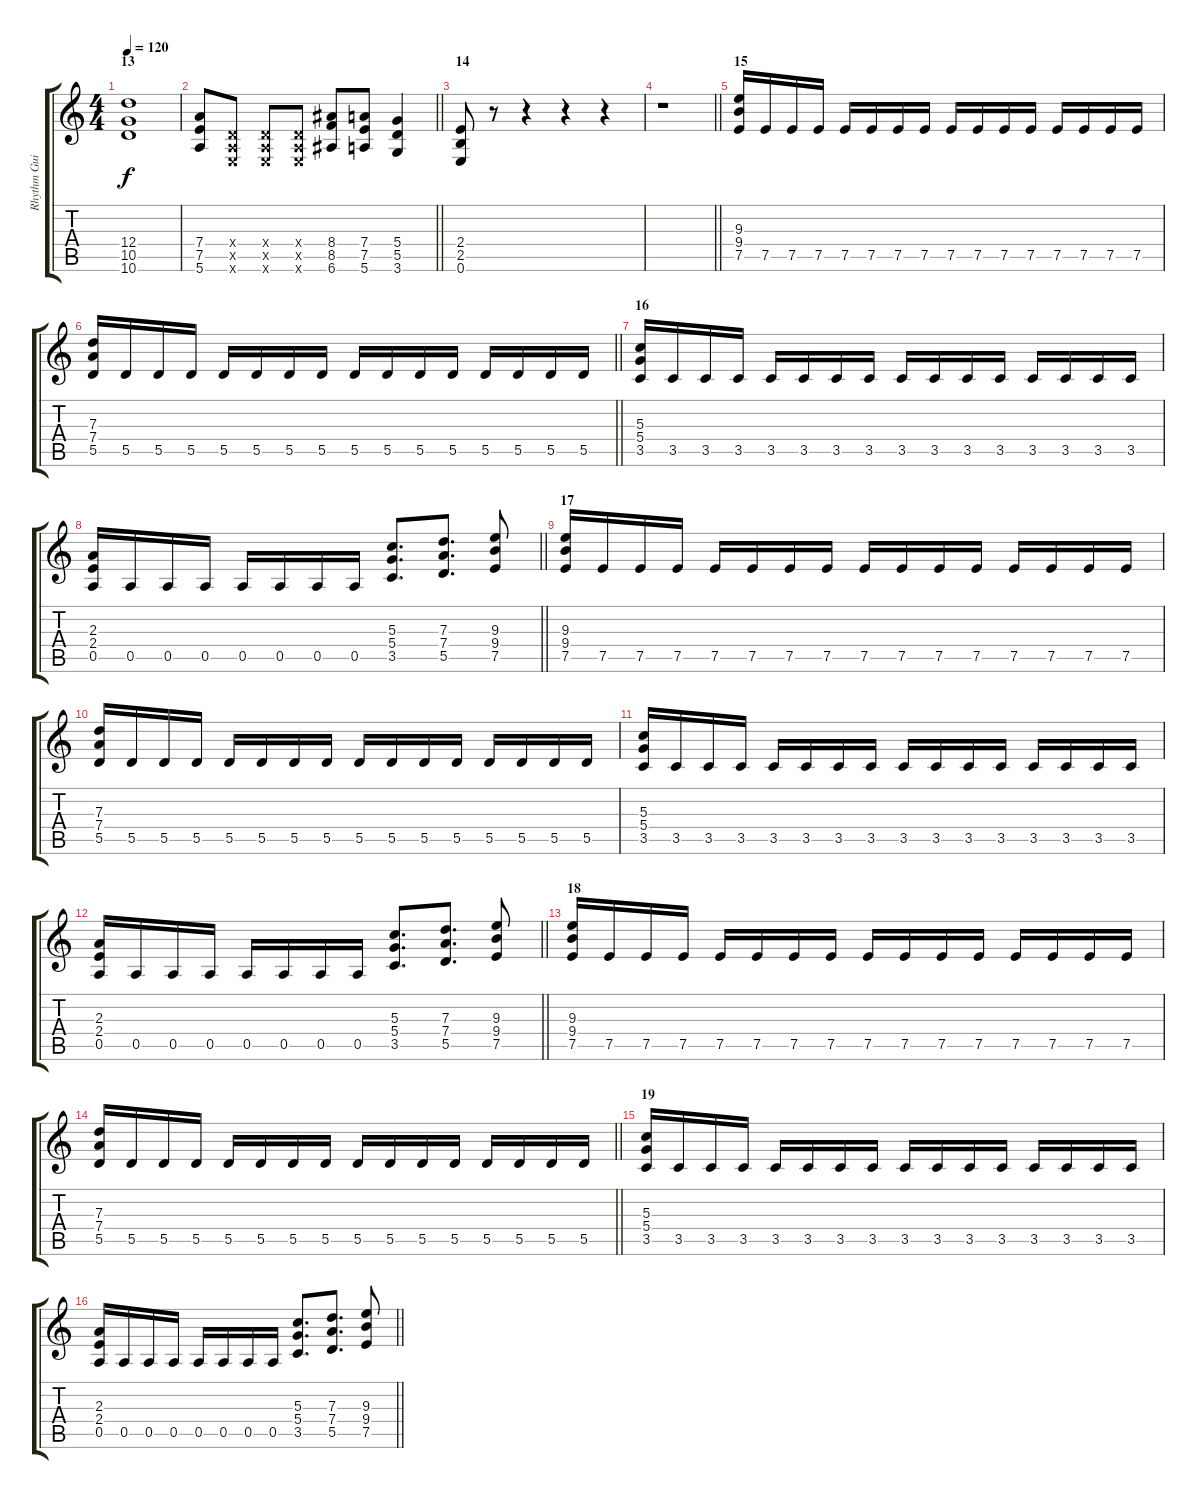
\track ("Rhythm Guitar" "Rhythm Gui") {instrument distortionguitar}
\staff {score tabs}
\tuning (E4 B3 G3 D3 A2 E2) {hide}
\ts (4 4)
\section ("" "13")
\tempo 120
\clef g2
\ks c
(12.4 10.5 10.6).1{dy f} |
\barLineRight lightlight
(7.4 7.5 5.6).8 (0.4{x} 0.5{x} 0.6{x}).8 (0.4{x} 0.5{x} 0.6{x}).8 (0.4{x} 0.5{x} 0.6{x}).8 (8.4 8.5 6.6).8 (7.4 7.5 5.6).8 (5.4 5.5 3.6).4 |
\section ("" "14")
(2.4 2.5 0.6).8 r.8 r.4 r.4 r.4 |
\barLineRight lightlight
r.1 |
\section ("" "15")
(9.3 9.4 7.5).16 7.5.16 7.5.16 7.5.16 7.5.16 7.5.16 7.5.16 7.5.16 7.5.16 7.5.16 7.5.16 7.5.16 7.5.16 7.5.16 7.5.16 7.5.16 |
\barLineRight lightlight
(7.3 7.4 5.5).16 5.5.16 5.5.16 5.5.16 5.5.16 5.5.16 5.5.16 5.5.16 5.5.16 5.5.16 5.5.16 5.5.16 5.5.16 5.5.16 5.5.16 5.5.16 |
\section ("" "16")
(5.3 5.4 3.5).16 3.5.16 3.5.16 3.5.16 3.5.16 3.5.16 3.5.16 3.5.16 3.5.16 3.5.16 3.5.16 3.5.16 3.5.16 3.5.16 3.5.16 3.5.16 |
\barLineRight lightlight
(2.3 2.4 0.5).16 0.5.16 0.5.16 0.5.16 0.5.16 0.5.16 0.5.16 0.5.16 (5.3 5.4 3.5).8{d} (7.3 7.4 5.5).8{d} (9.3 9.4 7.5).8 |
\section ("" "17")
(9.3 9.4 7.5).16 7.5.16 7.5.16 7.5.16 7.5.16 7.5.16 7.5.16 7.5.16 7.5.16 7.5.16 7.5.16 7.5.16 7.5.16 7.5.16 7.5.16 7.5.16 |
(7.3 7.4 5.5).16 5.5.16 5.5.16 5.5.16 5.5.16 5.5.16 5.5.16 5.5.16 5.5.16 5.5.16 5.5.16 5.5.16 5.5.16 5.5.16 5.5.16 5.5.16 |
(5.3 5.4 3.5).16 3.5.16 3.5.16 3.5.16 3.5.16 3.5.16 3.5.16 3.5.16 3.5.16 3.5.16 3.5.16 3.5.16 3.5.16 3.5.16 3.5.16 3.5.16 |
\barLineRight lightlight
(2.3 2.4 0.5).16 0.5.16 0.5.16 0.5.16 0.5.16 0.5.16 0.5.16 0.5.16 (5.3 5.4 3.5).8{d} (7.3 7.4 5.5).8{d} (9.3 9.4 7.5).8 |
\section ("" "18")
(9.3 9.4 7.5).16 7.5.16 7.5.16 7.5.16 7.5.16 7.5.16 7.5.16 7.5.16 7.5.16 7.5.16 7.5.16 7.5.16 7.5.16 7.5.16 7.5.16 7.5.16 |
\barLineRight lightlight
(7.3 7.4 5.5).16 5.5.16 5.5.16 5.5.16 5.5.16 5.5.16 5.5.16 5.5.16 5.5.16 5.5.16 5.5.16 5.5.16 5.5.16 5.5.16 5.5.16 5.5.16 |
\section ("" "19")
(5.3 5.4 3.5).16 3.5.16 3.5.16 3.5.16 3.5.16 3.5.16 3.5.16 3.5.16 3.5.16 3.5.16 3.5.16 3.5.16 3.5.16 3.5.16 3.5.16 3.5.16 |
\barLineRight lightlight
(2.3 2.4 0.5).16 0.5.16 0.5.16 0.5.16 0.5.16 0.5.16 0.5.16 0.5.16 (5.3 5.4 3.5).8{d} (7.3 7.4 5.5).8{d} (9.3 9.4 7.5).8
